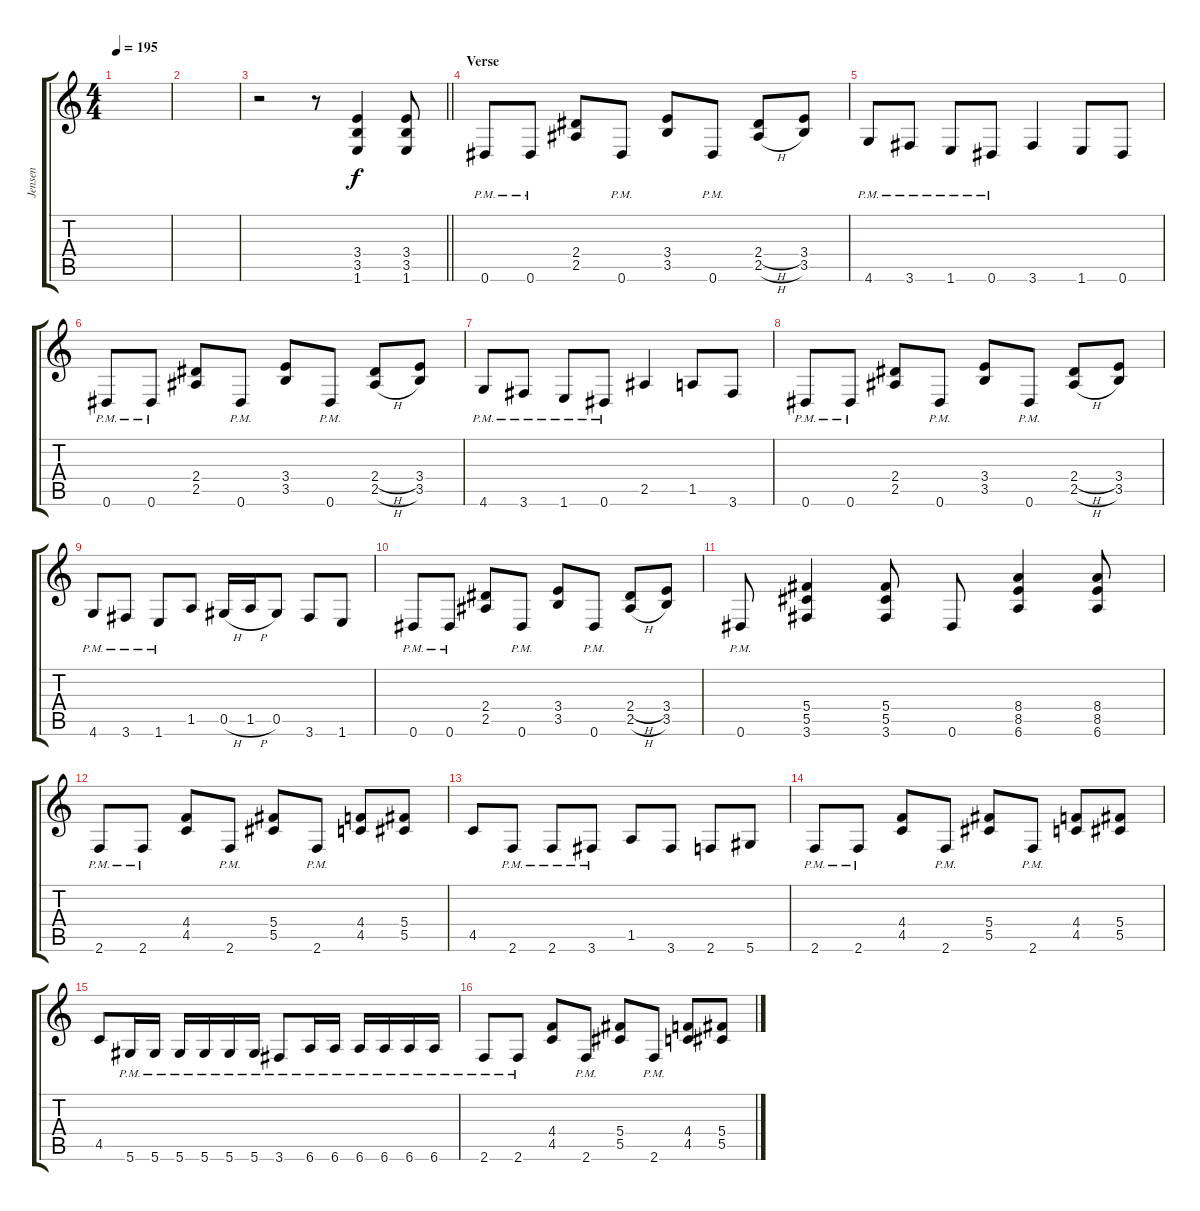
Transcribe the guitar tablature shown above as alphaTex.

\track ("Jensen" "Jensen") {instrument distortionguitar}
\staff {score tabs}
\tuning (Eb4 Bb3 Gb3 Db3 Ab2 Eb2) {hide}
\ts (4 4)
\tempo 195
\clef g2
\ks c
|
|
\barLineRight lightlight
r.2 r.8 (3.4 3.5 1.6).4 (3.4 3.5 1.6).8 |
\section ("" "Verse")
0.6{pm}.8 0.6{pm}.8 (2.4 2.5).8 0.6{pm}.8 (3.4 3.5).8 0.6{pm}.8 (2.4{h} 2.5{h}).8 (3.4 3.5).8 |
4.6{pm}.8 3.6{pm}.8 1.6{pm}.8 0.6{pm}.8 3.6.4 1.6.8 0.6.8 |
0.6{pm}.8 0.6{pm}.8 (2.4 2.5).8 0.6{pm}.8 (3.4 3.5).8 0.6{pm}.8 (2.4{h} 2.5{h}).8 (3.4 3.5).8 |
4.6{pm}.8 3.6{pm}.8 1.6{pm}.8 0.6{pm}.8 2.5.4 1.5.8 3.6.8 |
0.6{pm}.8 0.6{pm}.8 (2.4 2.5).8 0.6{pm}.8 (3.4 3.5).8 0.6{pm}.8 (2.4{h} 2.5{h}).8 (3.4 3.5).8 |
4.6{pm}.8 3.6{pm}.8 1.6{pm}.8 1.5.8 0.5{h}.16 1.5{h}.16 0.5.8 3.6.8 1.6.8 |
0.6{pm}.8 0.6{pm}.8 (2.4 2.5).8 0.6{pm}.8 (3.4 3.5).8 0.6{pm}.8 (2.4{h} 2.5{h}).8 (3.4 3.5).8 |
0.6{pm}.8 (5.4 5.5 3.6).4 (5.4 5.5 3.6).8 0.6.8 (8.4 8.5 6.6).4 (8.4 8.5 6.6).8 |
2.6{pm}.8 2.6{pm}.8 (4.4 4.5).8 2.6{pm}.8 (5.4 5.5).8 2.6{pm}.8 (4.4 4.5).8 (5.4 5.5).8 |
4.5.8 2.6{pm}.8 2.6{pm}.8 3.6{pm}.8 1.5.8 3.6.8 2.6.8 5.6.8 |
2.6{pm}.8 2.6{pm}.8 (4.4 4.5).8 2.6{pm}.8 (5.4 5.5).8 2.6{pm}.8 (4.4 4.5).8 (5.4 5.5).8 |
4.5.8 5.6{pm}.16 5.6{pm}.16 5.6{pm}.16 5.6{pm}.16 5.6{pm}.16 5.6{pm}.16 3.6{pm}.8 6.6{pm}.16 6.6{pm}.16 6.6{pm}.16 6.6{pm}.16 6.6{pm}.16 6.6{pm}.16 |
2.6{pm}.8 2.6{pm}.8 (4.4 4.5).8 2.6{pm}.8 (5.4 5.5).8 2.6{pm}.8 (4.4 4.5).8 (5.4 5.5).8
